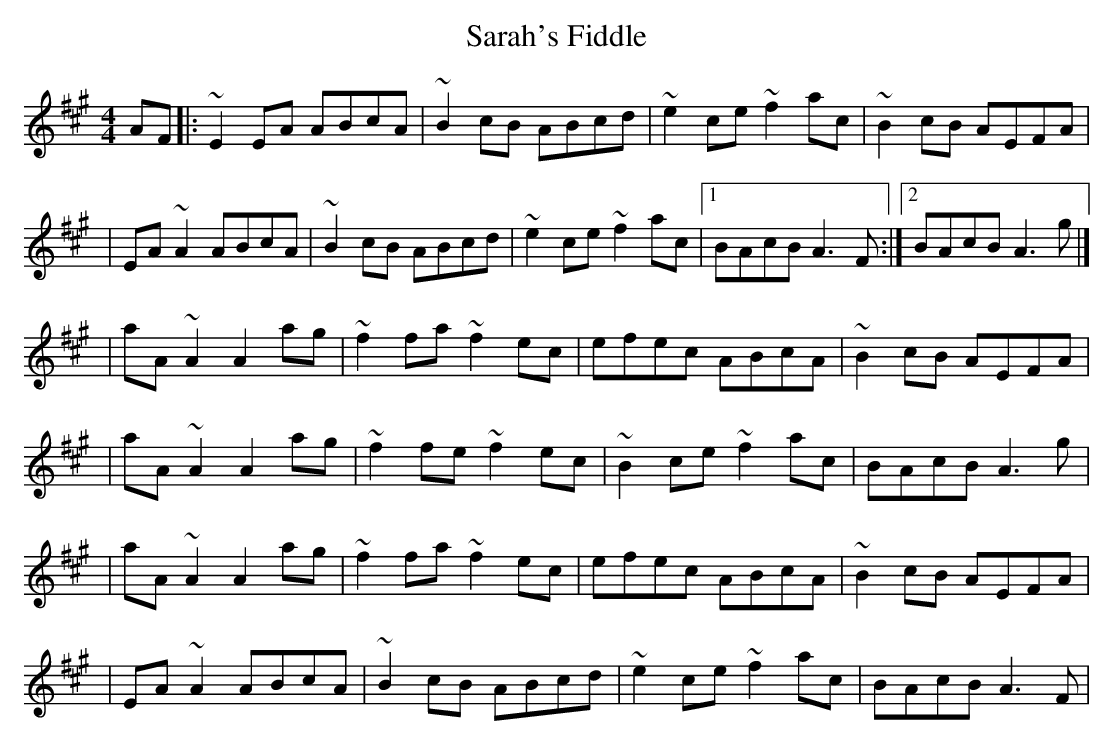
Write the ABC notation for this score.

X:1
T:Sarah's Fiddle
M:4/4
L:1/8
K:A
AF|:~E2EA ABcA|~B2cB ABcd|~e2ce ~f2ac|~B2cB AEFA|
|EA~A2 ABcA|~B2cB ABcd|~e2ce ~f2ac|1 BAcB A3F:|2 BAcB A3g|]
|aA~A2 A2ag|~f2fa ~f2ec|efec ABcA|~B2cB AEFA|
|aA~A2 A2ag|~f2fe ~f2ec|~B2ce ~f2ac|BAcB A3g|
|aA~A2 A2ag|~f2fa ~f2ec|efec ABcA|~B2cB AEFA|
|EA~A2 ABcA|~B2cB ABcd|~e2ce ~f2ac|BAcB A3F|
